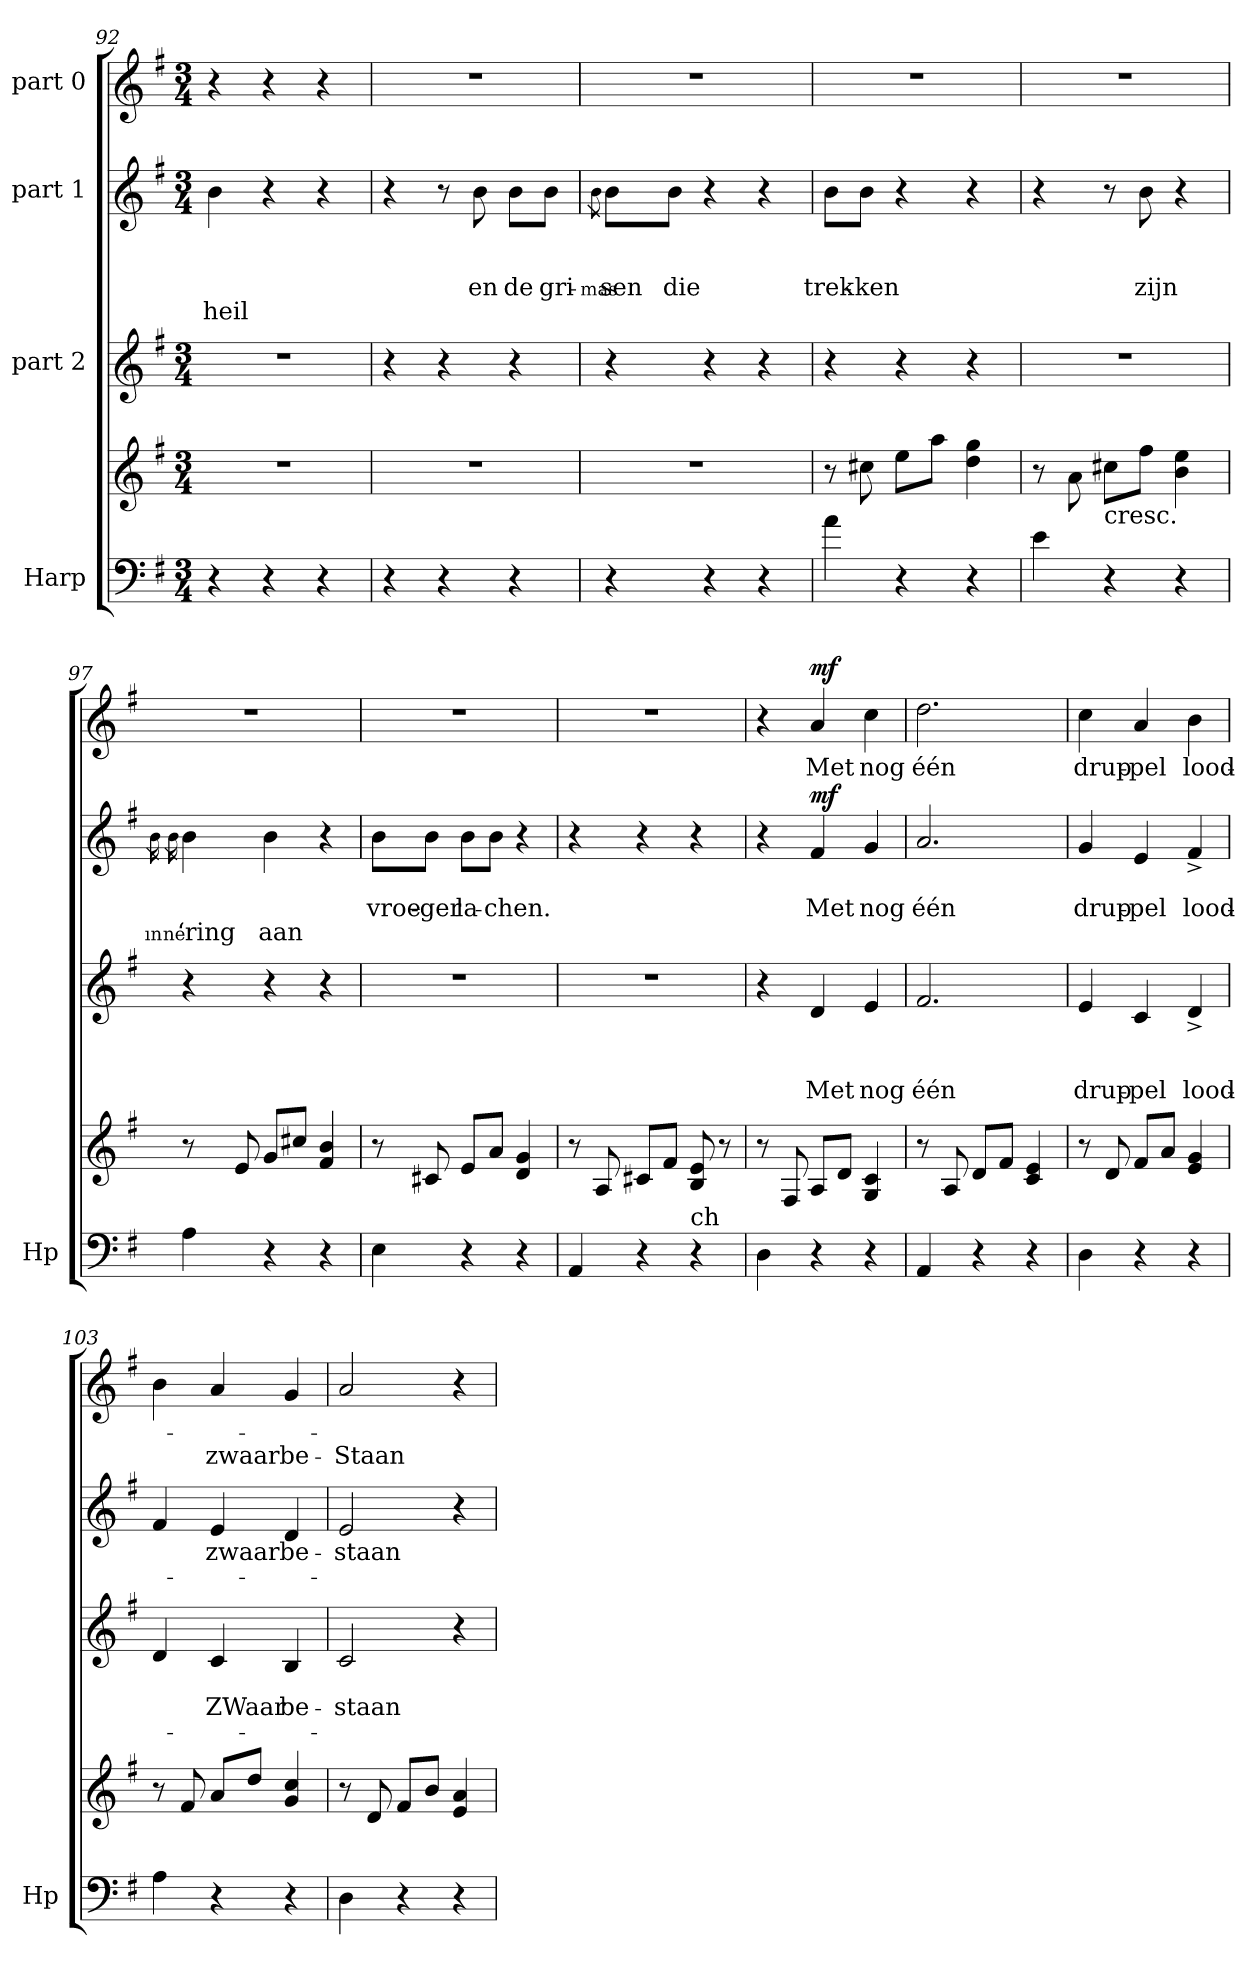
**kern	**kern	**kern	**text	**text	**text	**kern	**text	**text	**text	**text	**dynam	**kern	**text	**text	**dynam
*part4	*part4	*part3	*part3	*part3	*part3	*part2	*part2	*part2	*part2	*part2	*part2	*part1	*part1	*part1	*part1
*staff5	*staff4	*staff3	*staff3	*staff3	*staff3	*staff2	*staff2	*staff2	*staff2	*staff2	*staff2	*staff1	*staff1	*staff1	*staff1
*I"Harp	*	*I"part 2	*	*	*	*I"part 1	*	*	*	*	*	*I"part 0	*	*	*
*I'Hp	*	*	*	*	*	*	*	*	*	*	*	*	*	*	*
*clefF4	*clefG2	*clefG2	*	*	*	*clefG2	*	*	*	*	*	*clefG2	*	*	*
*k[f#]	*k[f#]	*k[f#]	*	*	*	*k[f#]	*	*	*	*	*	*k[f#]	*	*	*
*M3/4	*M3/4	*M3/4	*	*	*	*M3/4	*	*	*	*	*	*M3/4	*	*	*
=92	=92	=92	=92	=92	=92	=92	=92	=92	=92	=92	=92	=92	=92	=92	=92
!	!LO:N:vis=2	!LO:N:vis=2	!	!	!	!	!	!	!	!LO:LY:b	!	!	!	!	!
4r	2.r	2.r	.	.	.	4b\	.	.	.	heil	.	4r	.	.	.
4r	.	.	.	.	.	4r	.	.	.	.	.	4r	.	.	.
4r	.	.	.	.	.	4r	.	.	.	.	.	4r	.	.	.
!!LO:LB:g=z
=93	=93	=93	=93	=93	=93	=93	=93	=93	=93	=93	=93	=93	=93	=93	=93
!!LO:PB:g=z
!	!LO:N:vis=2	!	!	!	!	!	!	!	!	!	!	!LO:N:vis=2	!	!	!
4r	2.r	4r	.	.	.	4r	.	.	.	.	.	2.r	.	.	.
4r	.	4r	.	.	.	8r	.	.	.	.	.	.	.	.	.
!	!	!	!	!	!	!	!	!	!LO:LY:b	!	!	!	!	!	!
.	.	.	.	.	.	8b\	.	.	en	.	.	.	.	.	.
!	!	!	!	!	!	!	!	!	!LO:LY:b	!	!	!	!	!	!
4r	.	4r	.	.	.	8b\L	.	.	de	.	.	.	.	.	.
!	!	!	!	!	!	!	!	!	!LO:LY:b	!	!	!	!	!	!
.	.	.	.	.	.	8b\J	.	.	gri-	.	.	.	.	.	.
=94	=94	=94	=94	=94	=94	=94	=94	=94	=94	=94	=94	=94	=94	=94	=94
!	!	!	!	!	!	!	!	!	!LO:LY:b	!	!	!	!	!	!
.	.	.	.	.	.	8qb\	.	.	mas-	.	.	.	.	.	.
!	!LO:N:vis=2	!	!	!	!	!	!	!	!LO:LY:b	!	!	!LO:N:vis=2	!	!	!
4r	2.r	4r	.	.	.	8b\L	.	.	sen	.	.	2.r	.	.	.
!	!	!	!	!	!	!	!	!	!LO:LY:b	!	!	!	!	!	!
.	.	.	.	.	.	8b\J	.	.	die	.	.	.	.	.	.
4r	.	4r	.	.	.	4r	.	.	.	.	.	.	.	.	.
4r	.	4r	.	.	.	4r	.	.	.	.	.	.	.	.	.
=95	=95	=95	=95	=95	=95	=95	=95	=95	=95	=95	=95	=95	=95	=95	=95
!	!	!	!	!	!	!	!	!	!LO:LY:b	!	!	!LO:N:vis=2	!	!	!
4a\	8r	4r	.	.	.	8b\L	.	.	trek-	.	.	2.r	.	.	.
!	!	!	!	!	!	!	!	!	!LO:LY:b	!	!	!	!	!	!
.	8cc#X\	.	.	.	.	8b\J	.	.	ken	.	.	.	.	.	.
4r	8ee\L	4r	.	.	.	4r	.	.	.	.	.	.	.	.	.
.	8aa\J	.	.	.	.	.	.	.	.	.	.	.	.	.	.
4r	4dd\ 4gg\	4r	.	.	.	4r	.	.	.	.	.	.	.	.	.
=96	=96	=96	=96	=96	=96	=96	=96	=96	=96	=96	=96	=96	=96	=96	=96
!	!	!LO:N:vis=2	!	!	!	!	!	!	!	!	!	!LO:N:vis=2	!	!	!
4e\	8r	2.r	.	.	.	4r	.	.	.	.	.	2.r	.	.	.
.	8a\	.	.	.	.	.	.	.	.	.	.	.	.	.	.
!	!LO:TX:b:t=cresc.	!	!	!	!	!	!	!	!	!	!	!	!	!	!
4r	8cc#X\L	.	.	.	.	8r	.	.	.	.	.	.	.	.	.
!	!	!	!	!	!	!	!	!	!LO:LY:b	!	!	!	!	!	!
.	8ff#\J	.	.	.	.	8b\	.	.	zijn	.	.	.	.	.	.
4r	4b\ 4ee\	.	.	.	.	4r	.	.	.	.	.	.	.	.	.
=97	=97	=97	=97	=97	=97	=97	=97	=97	=97	=97	=97	=97	=97	=97	=97
!	!	!	!	!	!	!	!	!	!LO:LY:b	!	!	!	!	!	!
.	.	.	.	.	.	16qb\	.	.	ın-	.	.	.	.	.	.
!	!	!	!	!	!	!	!	!	!LO:LY:b	!	!	!	!	!	!
.	.	.	.	.	.	16qb\	.	.	ne-	.	.	.	.	.	.
!	!	!	!	!	!	!	!	!	!LO:LY:b	!	!	!LO:N:vis=2	!	!	!
4A\	8r	4r	.	.	.	4b\	.	.	‘ring	.	.	2.r	.	.	.
.	8e/	.	.	.	.	.	.	.	.	.	.	.	.	.	.
!	!	!	!	!	!	!	!	!	!LO:LY:b	!	!	!	!	!	!
4r	8g/L	4r	.	.	.	4b\	.	.	aan	.	.	.	.	.	.
.	8cc#X/J	.	.	.	.	.	.	.	.	.	.	.	.	.	.
4r	4f#/ 4b/	4r	.	.	.	4r	.	.	.	.	.	.	.	.	.
!!LO:LB:g=z
=98	=98	=98	=98	=98	=98	=98	=98	=98	=98	=98	=98	=98	=98	=98	=98
!	!	!LO:N:vis=2	!	!	!	!	!	!LO:LY:b	!	!	!	!LO:N:vis=2	!	!	!
4E\	8r	2.r	.	.	.	8b\L	.	vroe -	.	.	.	2.r	.	.	.
!	!	!	!	!	!	!	!	!LO:LY:b	!	!	!	!	!	!	!
.	8c#X/	.	.	.	.	8b\J	.	ger	.	.	.	.	.	.	.
!	!	!	!	!	!	!	!	!LO:LY:b	!	!	!	!	!	!	!
4r	8e/L	.	.	.	.	8b\L	.	la-	.	.	.	.	.	.	.
!	!	!	!	!	!	!	!	!LO:LY:b	!	!	!	!	!	!	!
.	8a/J	.	.	.	.	8b\J	.	chen.	.	.	.	.	.	.	.
4r	4d/ 4g/	.	.	.	.	4r	.	.	.	.	.	.	.	.	.
=99	=99	=99	=99	=99	=99	=99	=99	=99	=99	=99	=99	=99	=99	=99	=99
!	!	!LO:N:vis=2	!	!	!	!	!	!	!	!	!	!LO:N:vis=2	!	!	!
4AA/	8r	2.r	.	.	.	4r	.	.	.	.	.	2.r	.	.	.
.	8A/	.	.	.	.	.	.	.	.	.	.	.	.	.	.
4r	8c#X/L	.	.	.	.	4r	.	.	.	.	.	.	.	.	.
.	8f#/J	.	.	.	.	.	.	.	.	.	.	.	.	.	.
!LO:TX:a:t=ch	!	!	!	!	!	!	!	!	!	!	!	!	!	!	!
4r	8B/ 8e/	.	.	.	.	4r	.	.	.	.	.	.	.	.	.
.	8r	.	.	.	.	.	.	.	.	.	.	.	.	.	.
=100	=100	=100	=100	=100	=100	=100	=100	=100	=100	=100	=100	=100	=100	=100	=100
4D\	8r	4r	.	.	.	4r	.	.	.	.	.	4r	.	.	.
.	8F#/	.	.	.	.	.	.	.	.	.	.	.	.	.	.
!	!	!	!	!	!LO:LY:b	!	!	!LO:LY:b	!	!	!LO:DY:b	!	!LO:LY:b	!	!LO:DY:b
4r	8A/L	4d/	.	.	Met	4f#/	.	Met	.	.	mf	4a/	Met	.	mf
.	8d/J	.	.	.	.	.	.	.	.	.	.	.	.	.	.
!	!	!	!	!	!LO:LY:b	!	!	!LO:LY:b	!	!	!	!	!LO:LY:b	!	!
4r	4G/ 4c/	4e/	.	.	nog	4g/	.	nog	.	.	.	4cc\	nog	.	.
=101	=101	=101	=101	=101	=101	=101	=101	=101	=101	=101	=101	=101	=101	=101	=101
!	!	!	!	!	!LO:LY:b	!	!	!LO:LY:b	!	!	!	!	!LO:LY:b	!	!
4AA/	8r	2.f#/	.	.	één	2.a/	.	één	.	.	.	2.dd\	één	.	.
.	8A/	.	.	.	.	.	.	.	.	.	.	.	.	.	.
4r	8d/L	.	.	.	.	.	.	.	.	.	.	.	.	.	.
.	8f#/J	.	.	.	.	.	.	.	.	.	.	.	.	.	.
4r	4c/ 4e/	.	.	.	.	.	.	.	.	.	.	.	.	.	.
=102	=102	=102	=102	=102	=102	=102	=102	=102	=102	=102	=102	=102	=102	=102	=102
!	!	!	!	!	!LO:LY:b	!	!	!LO:LY:b	!	!	!	!	!LO:LY:b	!	!
4D\	8r	4e/	.	.	drup -	4g/	.	drup -	.	.	.	4cc\	drup -	.	.
.	8d/	.	.	.	.	.	.	.	.	.	.	.	.	.	.
!	!	!	!	!	!LO:LY:b	!	!	!LO:LY:b	!	!	!	!	!LO:LY:b	!	!
4r	8f#/L	4c/	.	.	pel	4e/	.	pel	.	.	.	4a/	pel	.	.
.	8a/J	.	.	.	.	.	.	.	.	.	.	.	.	.	.
!	!	!	!	!	!LO:LY:b	!	!	!LO:LY:b	!	!	!	!	!LO:LY:b	!	!
4r	4e/ 4g/	4d^/	.	.	lood-	4f#^/	.	lood-	.	.	.	4b\	lood-	.	.
!!LO:LB:g=z
=103	=103	=103	=103	=103	=103	=103	=103	=103	=103	=103	=103	=103	=103	=103	=103
!!LO:PB:g=z
4A\	8r	4d/	.	.	.	4f#/	.	.	.	.	.	4b\	.	.	.
.	8f#/	.	.	.	.	.	.	.	.	.	.	.	.	.	.
!	!	!	!	!LO:LY:b	!	!	!LO:LY:b	!	!	!	!	!	!	!LO:LY:b	!
4r	8a/L	4c/	.	ZWaar	.	4e/	zwaar	.	.	.	.	4a/	.	zwaar	.
.	8dd/J	.	.	.	.	.	.	.	.	.	.	.	.	.	.
!	!	!	!	!LO:LY:b	!	!	!LO:LY:b	!	!	!	!	!	!	!LO:LY:b	!
4r	4g/ 4cc/	4B/	.	be-	.	4d/	be-	.	.	.	.	4g/	.	be-	.
=104	=104	=104	=104	=104	=104	=104	=104	=104	=104	=104	=104	=104	=104	=104	=104
!	!	!	!	!LO:LY:b	!	!	!LO:LY:b	!	!	!	!	!	!	!LO:LY:b	!
4D\	8r	2c/	.	staan	.	2e/	staan	.	.	.	.	2a/	.	Staan	.
.	8d/	.	.	.	.	.	.	.	.	.	.	.	.	.	.
4r	8f#/L	.	.	.	.	.	.	.	.	.	.	.	.	.	.
.	8b/J	.	.	.	.	.	.	.	.	.	.	.	.	.	.
4r	4e/ 4a/	4r	.	.	.	4r	.	.	.	.	.	4r	.	.	.
=	=	=	=	=	=	=	=	=	=	=	=	=	=	=	=
*-	*-	*-	*-	*-	*-	*-	*-	*-	*-	*-	*-	*-	*-	*-	*-
